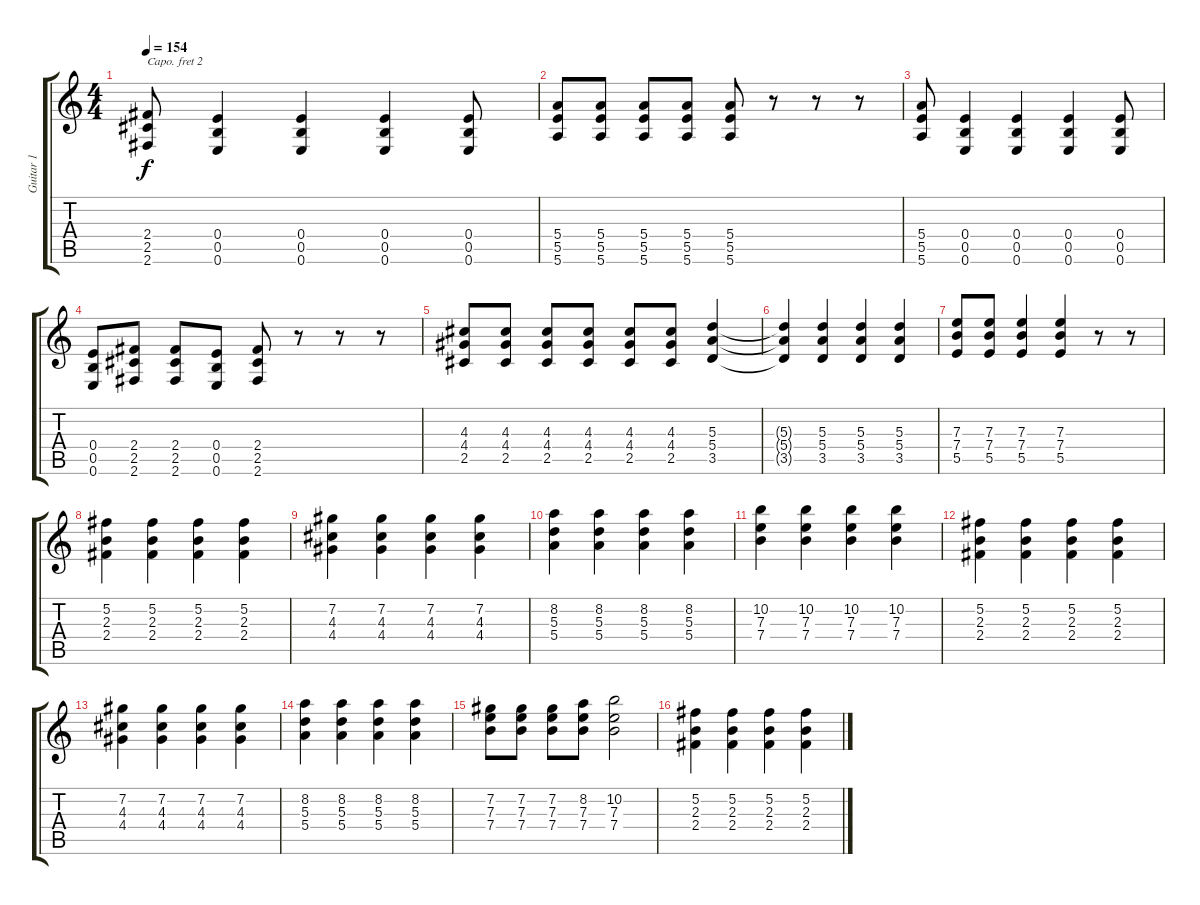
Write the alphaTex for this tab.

\track ("Guitar 1" "Guitar 1") {instrument electricguitarclean}
\staff {score tabs}
\capo 2
\tuning (E4 B3 G3 D3 A2 D2) {hide}
\ts (4 4)
\tempo 154
\clef g2
\ks c
(2.4 2.5 2.6).8{dy f} (0.4 0.5 0.6).4 (0.4 0.5 0.6).4 (0.4 0.5 0.6).4 (0.4 0.5 0.6).8 |
(5.4 5.5 5.6).8 (5.4 5.5 5.6).8 (5.4 5.5 5.6).8 (5.4 5.5 5.6).8 (5.4 5.5 5.6).8 r.8 r.8 r.8 |
(5.4 5.5 5.6).8 (0.4 0.5 0.6).4 (0.4 0.5 0.6).4 (0.4 0.5 0.6).4 (0.4 0.5 0.6).8 |
(0.4 0.5 0.6).8 (2.4 2.5 2.6).8 (2.4 2.5 2.6).8 (0.4 0.5 0.6).8 (2.4 2.5 2.6).8 r.8 r.8 r.8 |
(4.3 4.4 2.5).8 (4.3 4.4 2.5).8 (4.3 4.4 2.5).8 (4.3 4.4 2.5).8 (4.3 4.4 2.5).8 (4.3 4.4 2.5).8 (5.3 5.4 3.5).4 |
(5.3{t} 5.4{t} 3.5{t}).4 (5.3 5.4 3.5).4 (5.3 5.4 3.5).4 (5.3 5.4 3.5).4 |
(7.3 7.4 5.5).8 (7.3 7.4 5.5).8 (7.3 7.4 5.5).4 (7.3 7.4 5.5).4 r.8 r.8 |
(5.2 2.3 2.4).4 (5.2 2.3 2.4).4 (5.2 2.3 2.4).4 (5.2 2.3 2.4).4 |
(7.2 4.3 4.4).4 (7.2 4.3 4.4).4 (7.2 4.3 4.4).4 (7.2 4.3 4.4).4 |
(8.2 5.3 5.4).4 (8.2 5.3 5.4).4 (8.2 5.3 5.4).4 (8.2 5.3 5.4).4 |
(10.2 7.3 7.4).4 (10.2 7.3 7.4).4 (10.2 7.3 7.4).4 (10.2 7.3 7.4).4 |
(5.2 2.3 2.4).4 (5.2 2.3 2.4).4 (5.2 2.3 2.4).4 (5.2 2.3 2.4).4 |
(7.2 4.3 4.4).4 (7.2 4.3 4.4).4 (7.2 4.3 4.4).4 (7.2 4.3 4.4).4 |
(8.2 5.3 5.4).4 (8.2 5.3 5.4).4 (8.2 5.3 5.4).4 (8.2 5.3 5.4).4 |
(7.2 7.3 7.4).8 (7.2 7.3 7.4).8 (7.2 7.3 7.4).8 (8.2 7.3 7.4).8 (10.2 7.3 7.4).2 |
(5.2 2.3 2.4).4 (5.2 2.3 2.4).4 (5.2 2.3 2.4).4 (5.2 2.3 2.4).4
